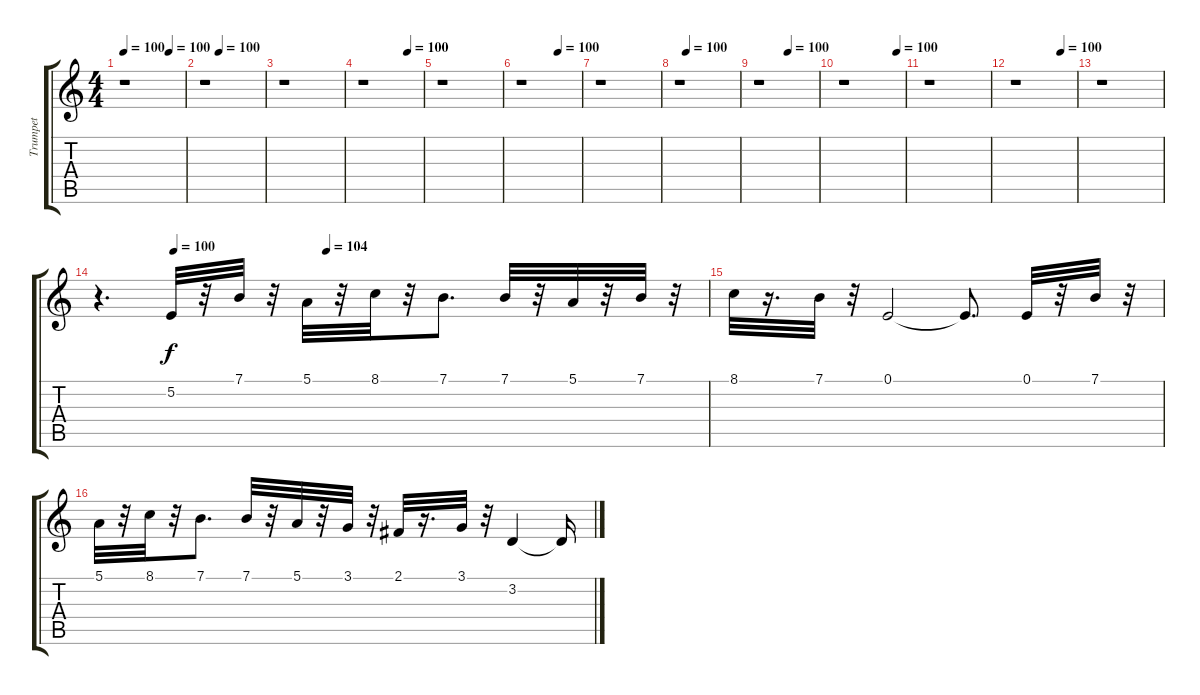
\track ("Trumpet" "Trumpet") {instrument trumpet}
\staff {score tabs}
\tuning (E4 B3 G3 D3 A2 E2) {hide}
\ts (4 4)
\tempo 100
\tempo (100 0.75)
\clef g2
\ks c
r.1{dy f} |
\tempo (100 0.25)
r.1 |
r.1 |
\tempo (100 0.75)
r.1 |
r.1 |
\tempo (100 0.625)
r.1 |
r.1 |
\tempo (100 0.125)
r.1 |
\tempo (100 0.5)
r.1 |
\tempo (100 0.875)
r.1 |
r.1 |
\tempo (100 0.75)
r.1 |
r.1 |
\tempo (100 0.125)
\tempo (104 0.375)
r.4{d} 5.2.32 r.32 7.1.32 r.32 5.1.32 r.32 8.1.32 r.32 7.1.8{d} 7.1.32 r.32 5.1.32 r.32 7.1.32 r.32 |
8.1.32 r.16{d} 7.1.32 r.32 0.1.2 0.1{t}.8{d} 0.1.32 r.32 7.1.32 r.32 |
5.1.32 r.32 8.1.32 r.32 7.1.8{d} 7.1.32 r.32 5.1.32 r.32 3.1.32 r.32 2.1.32 r.16{d} 3.1.32 r.32 3.2.4 3.2{t}.16
